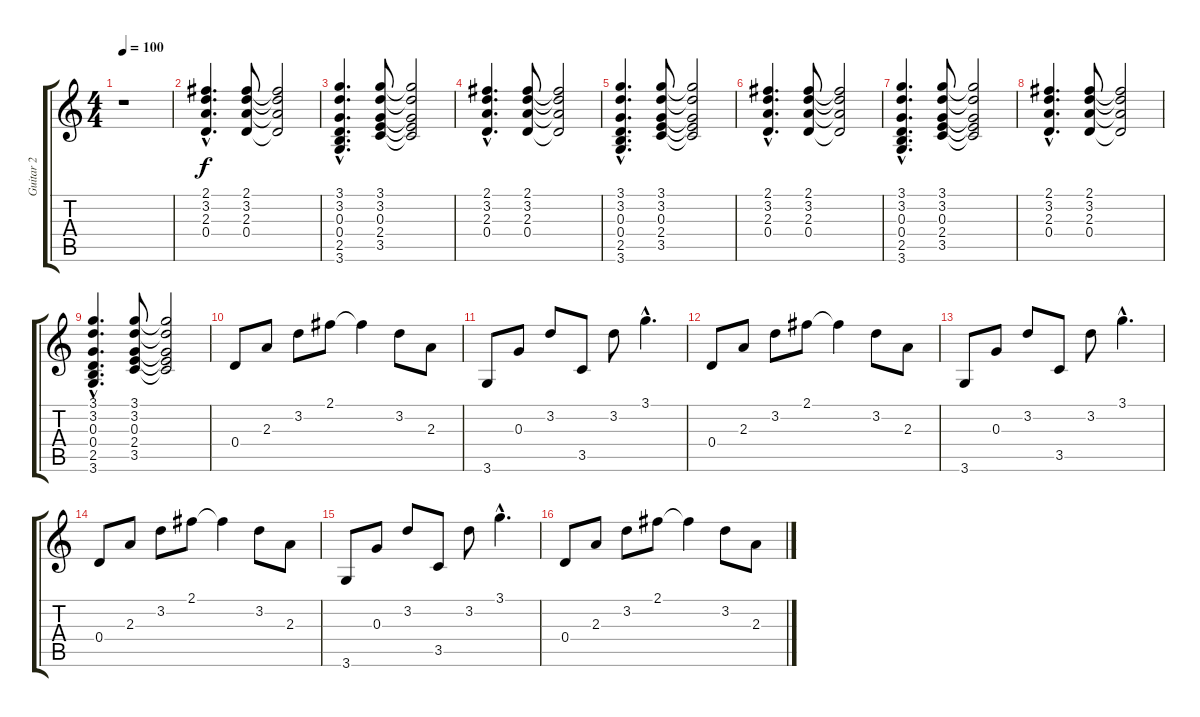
\track ("Guitar 2" "Guitar 2") {instrument electricguitarclean}
\staff {score tabs}
\tuning (E4 B3 G3 D3 A2 E2) {hide}
\ts (4 4)
\tempo 100
\clef g2
\ks c
r.1{dy f instrument electricguitarclean} |
(2.1{hac} 3.2{hac} 2.3{hac} 0.4{hac}).4{d} (2.1 3.2 2.3 0.4).8 (2.1{t} 3.2{t} 2.3{t} 0.4{t}).2 |
(3.1{hac} 3.2{hac} 0.3{hac} 0.4{hac} 2.5{hac} 3.6{hac}).4{d} (3.1 3.2 0.3 2.4 3.5).8 (3.1{t} 3.2{t} 0.3{t} 2.4{t} 3.5{t}).2 |
(2.1{hac} 3.2{hac} 2.3{hac} 0.4{hac}).4{d} (2.1 3.2 2.3 0.4).8 (2.1{t} 3.2{t} 2.3{t} 0.4{t}).2 |
(3.1{hac} 3.2{hac} 0.3{hac} 0.4{hac} 2.5{hac} 3.6{hac}).4{d} (3.1 3.2 0.3 2.4 3.5).8 (3.1{t} 3.2{t} 0.3{t} 2.4{t} 3.5{t}).2 |
(2.1{hac} 3.2{hac} 2.3{hac} 0.4{hac}).4{d} (2.1 3.2 2.3 0.4).8 (2.1{t} 3.2{t} 2.3{t} 0.4{t}).2 |
(3.1{hac} 3.2{hac} 0.3{hac} 0.4{hac} 2.5{hac} 3.6{hac}).4{d} (3.1 3.2 0.3 2.4 3.5).8 (3.1{t} 3.2{t} 0.3{t} 2.4{t} 3.5{t}).2 |
(2.1{hac} 3.2{hac} 2.3{hac} 0.4{hac}).4{d} (2.1 3.2 2.3 0.4).8 (2.1{t} 3.2{t} 2.3{t} 0.4{t}).2 |
(3.1{hac} 3.2{hac} 0.3{hac} 0.4{hac} 2.5{hac} 3.6{hac}).4{d} (3.1 3.2 0.3 2.4 3.5).8 (3.1{t} 3.2{t} 0.3{t} 2.4{t} 3.5{t}).2 |
0.4.8 2.3.8 3.2.8 2.1.8 2.1{t}.4 3.2.8 2.3.8 |
3.6.8 0.3.8 3.2.8 3.5.8 3.2.8 3.1{hac}.4{d} |
0.4.8 2.3.8 3.2.8 2.1.8 2.1{t}.4 3.2.8 2.3.8 |
3.6.8 0.3.8 3.2.8 3.5.8 3.2.8 3.1{hac}.4{d} |
0.4.8 2.3.8 3.2.8 2.1.8 2.1{t}.4 3.2.8 2.3.8 |
3.6.8 0.3.8 3.2.8 3.5.8 3.2.8 3.1{hac}.4{d} |
0.4.8 2.3.8 3.2.8 2.1.8 2.1{t}.4 3.2.8 2.3.8
